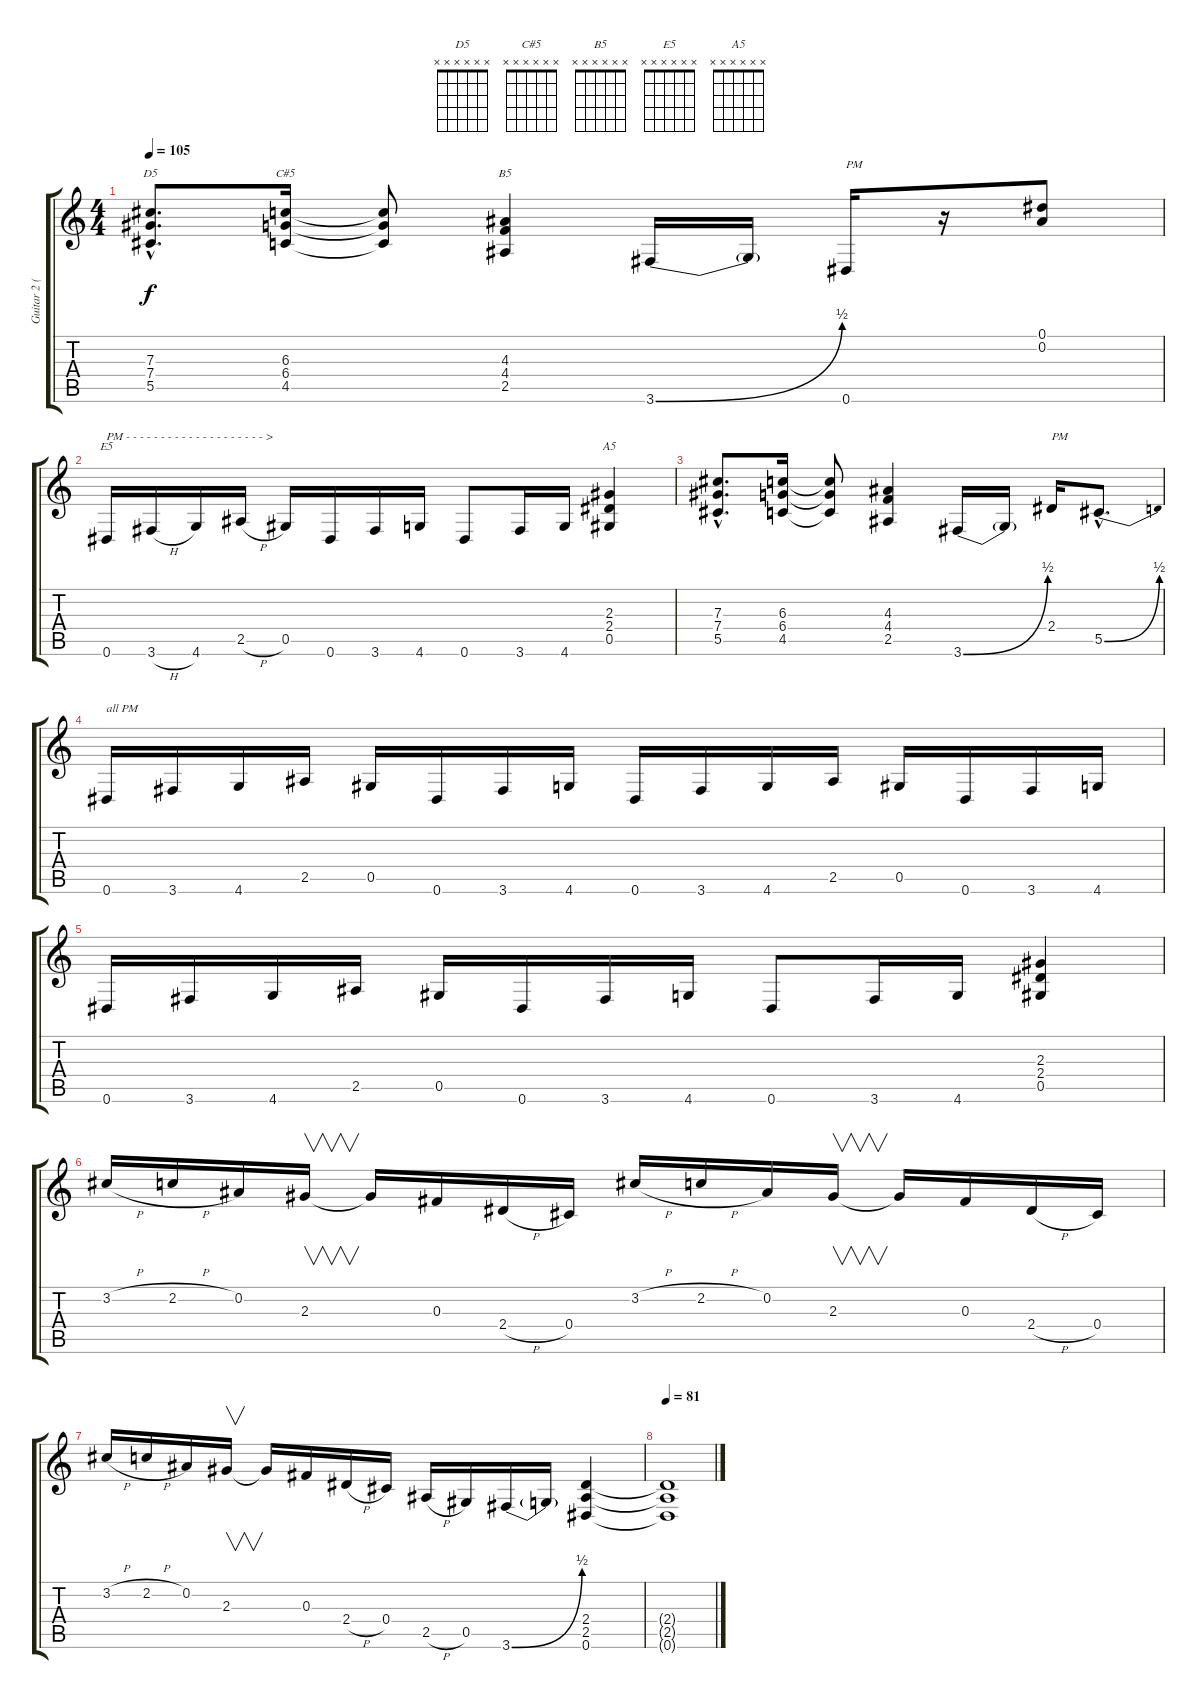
\track ("Guitar 2 (Izzy)" "Guitar 2 (") {instrument overdrivenguitar}
\staff {score tabs}
\tuning (Eb4 Bb3 Gb3 Db3 Ab2 Eb2) {hide}
\chord ("D5" x x x x x x) {firstfret 0}
\chord ("C#5" x x x x x x) {firstfret 0}
\chord ("B5" x x x x x x) {firstfret 0}
\chord ("E5" x x x x x x) {firstfret 0}
\chord ("A5" x x x x x x) {firstfret 0}
\ts (4 4)
\tempo 105
\clef g2
\ks c
(7.3{hac} 7.4{hac} 5.5{hac}).8{d ch "D5" dy f} (6.3 6.4 4.5).16{ch "C#5"} (6.3{t} 6.4{t} 4.5{t}).8 (4.3 4.4 2.5).4{ch "B5"} 3.6{be (bend 0 0 60 2)}.16 3.6{t}.16 0.6.16{txt "PM"} r.16 (0.1 0.2).8 |
0.6.16{ch "E5" txt "PM - - - - - - - - - - - - - - - - - - - - >"} 3.6{h}.16 4.6.16 2.5{h}.16 0.5.16 0.6.16 3.6.16 4.6.16 0.6.8 3.6.16 4.6.16 (2.3 2.4 0.5).4{ch "A5"} |
(7.3{hac} 7.4{hac} 5.5{hac}).8{d} (6.3 6.4 4.5).16 (6.3{t} 6.4{t} 4.5{t}).8 (4.3 4.4 2.5).4 3.6{be (bend 0 0 60 2)}.16 3.6{t}.16 2.4.16{txt "PM"} 5.5{be (bend 0 0 60 2) hac}.8{d} |
0.6.16{txt "all PM"} 3.6.16 4.6.16 2.5.16 0.5.16 0.6.16 3.6.16 4.6.16 0.6.16 3.6.16 4.6.16 2.5.16 0.5.16 0.6.16 3.6.16 4.6.16 |
0.6.16 3.6.16 4.6.16 2.5.16 0.5.16 0.6.16 3.6.16 4.6.16 0.6.8 3.6.16 4.6.16 (2.3 2.4 0.5).4 |
3.2{h}.16 2.2{h}.16 0.2.16 2.3.16{v} 2.3{t}.16 0.3.16 2.4{h}.16 0.4.16 3.2{h}.16 2.2{h}.16 0.2.16 2.3.16{v} 2.3{t}.16 0.3.16 2.4{h}.16 0.4.16 |
3.2{h}.16 2.2{h}.16 0.2.16 2.3.16{v} 2.3{t}.16 0.3.16 2.4{h}.16 0.4.16 2.5{h}.16 0.5.16 3.6{be (bend 0 0 60 2)}.16 3.6{t}.16 (2.4 2.5 0.6).4 |
\tempo 81
(2.4{t} 2.5{t} 0.6{t}).1
